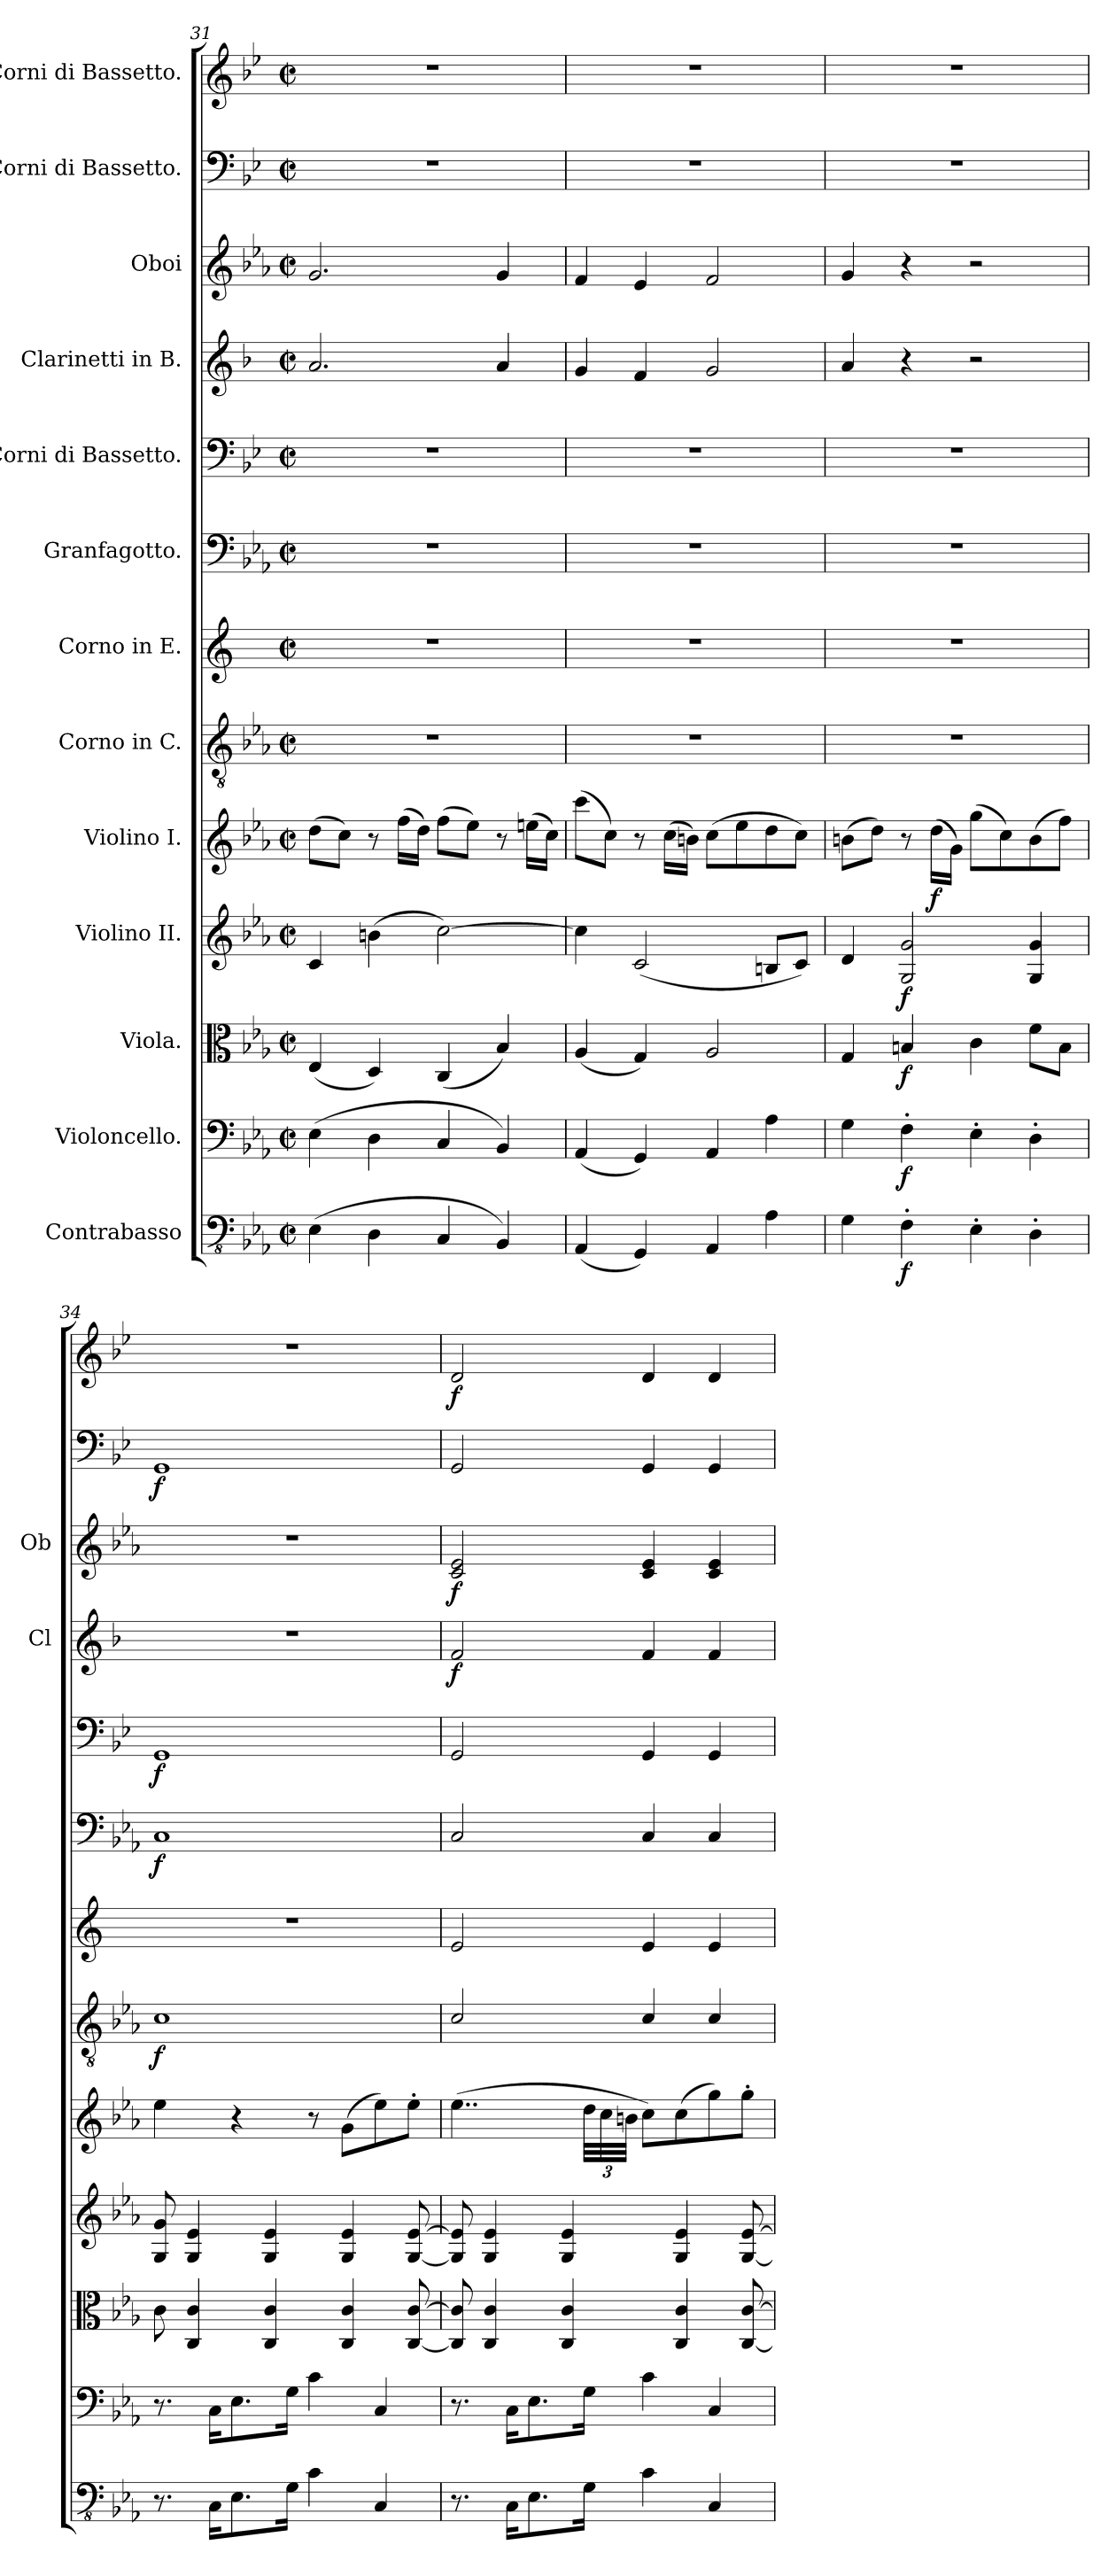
**kern	**dynam	**kern	**dynam	**kern	**dynam	**kern	**dynam	**kern	**dynam	**kern	**dynam	**kern	**kern	**dynam	**kern	**dynam	**kern	**dynam	**kern	**dynam	**kern	**dynam	**kern	**dynam
*part13	*part13	*part12	*part12	*part11	*part11	*part10	*part10	*part9	*part9	*part8	*part8	*part7	*part6	*part6	*part5	*part5	*part4	*part4	*part3	*part3	*part2	*part2	*part1	*part1
*staff13	*staff13	*staff12	*staff12	*staff11	*staff11	*staff10	*staff10	*staff9	*staff9	*staff8	*staff8	*staff7	*staff6	*staff6	*staff5	*staff5	*staff4	*staff4	*staff3	*staff3	*staff2	*staff2	*staff1	*staff1
*I"Contrabasso	*	*I"Violoncello.	*	*I"Viola.	*	*I"Violino II.	*	*I"Violino I.	*	*I"Corno in C.	*	*I"Corno in E.	*I"Granfagotto.	*	*I"Corni di Bassetto.	*	*I"Clarinetti in B.	*	*I"Oboi	*	*I"Corni di Bassetto.	*	*I"Corni di Bassetto.	*
*	*	*	*	*	*	*	*	*	*	*	*	*	*	*	*	*	*I'Cl	*	*I'Ob	*	*	*	*	*
*clefFv4	*	*clefF4	*	*clefC3	*	*clefG2	*	*clefG2	*	*clefGv2	*	*clefG2	*clefF4	*	*clefF4	*	*clefG2	*	*clefG2	*	*clefF4	*	*clefG2	*
*	*	*	*	*	*	*	*	*	*	*ITrd7c12	*	*ITrd5c9	*ITrd7c12	*	*ITrd4c7	*	*ITrd1c2	*	*	*	*ITrd4c7	*	*ITrd4c7	*
*k[b-e-a-]	*	*k[b-e-a-]	*	*k[b-e-a-]	*	*k[b-e-a-]	*	*k[b-e-a-]	*	*k[b-e-a-]	*	*k[b-e-a-]	*k[b-e-a-]	*	*k[b-e-a-]	*	*k[b-e-a-]	*	*k[b-e-a-]	*	*k[b-e-a-]	*	*k[b-e-a-]	*
*M2/2	*	*M2/2	*	*M2/2	*	*M2/2	*	*M2/2	*	*M2/2	*	*M2/2	*M2/2	*	*M2/2	*	*M2/2	*	*M2/2	*	*M2/2	*	*M2/2	*
*met(c|)	*	*met(c|)	*	*met(c|)	*	*met(c|)	*	*met(c|)	*	*met(c|)	*	*met(c|)	*met(c|)	*	*met(c|)	*	*met(c|)	*	*met(c|)	*	*met(c|)	*	*met(c|)	*
=31	=31	=31	=31	=31	=31	=31	=31	=31	=31	=31	=31	=31	=31	=31	=31	=31	=31	=31	=31	=31	=31	=31	=31	=31
(>4EE-\	.	(>4E-\	.	(<4E-/	.	4c/	.	(>8dd\L	.	1r	.	1r	1r	.	1r	.	2.g/	.	2.g/	.	1r	.	1r	.
.	.	.	.	.	.	.	.	8cc\J)	.	.	.	.	.	.	.	.	.	.	.	.	.	.	.	.
4DD\	.	4D\	.	4D/)	.	(>4bn\	.	8r	.	.	.	.	.	.	.	.	.	.	.	.	.	.	.	.
.	.	.	.	.	.	.	.	(>16ff\LL	.	.	.	.	.	.	.	.	.	.	.	.	.	.	.	.
.	.	.	.	.	.	.	.	16dd\JJ)	.	.	.	.	.	.	.	.	.	.	.	.	.	.	.	.
4CC/	.	4C/	.	(<4C/	.	[2cc\)	.	(>8ff\L	.	.	.	.	.	.	.	.	.	.	.	.	.	.	.	.
.	.	.	.	.	.	.	.	8ee-\J)	.	.	.	.	.	.	.	.	.	.	.	.	.	.	.	.
4BBB-/)	.	4BB-/)	.	4B-/)	.	.	.	8r	.	.	.	.	.	.	.	.	4g/	.	4g/	.	.	.	.	.
.	.	.	.	.	.	.	.	(>16een\LL	.	.	.	.	.	.	.	.	.	.	.	.	.	.	.	.
.	.	.	.	.	.	.	.	16cc\JJ)	.	.	.	.	.	.	.	.	.	.	.	.	.	.	.	.
=32	=32	=32	=32	=32	=32	=32	=32	=32	=32	=32	=32	=32	=32	=32	=32	=32	=32	=32	=32	=32	=32	=32	=32	=32
(<4AAA-/	.	(<4AA-/	.	(<4A-/	.	4cc\]	.	(>8ccc\L	.	1r	.	1r	1r	.	1r	.	4f/	.	4f/	.	1r	.	1r	.
.	.	.	.	.	.	.	.	8cc\J)	.	.	.	.	.	.	.	.	.	.	.	.	.	.	.	.
4GGG/)	.	4GG/)	.	4G/)	.	(<2c/	.	8r	.	.	.	.	.	.	.	.	4e-/	.	4e-/	.	.	.	.	.
.	.	.	.	.	.	.	.	(>16cc\LL	.	.	.	.	.	.	.	.	.	.	.	.	.	.	.	.
.	.	.	.	.	.	.	.	16bn\JJ)	.	.	.	.	.	.	.	.	.	.	.	.	.	.	.	.
4AAA-/	.	4AA-/	.	2A-/	.	.	.	(>8cc\L	.	.	.	.	.	.	.	.	2f/	.	2f/	.	.	.	.	.
.	.	.	.	.	.	.	.	8ee-\	.	.	.	.	.	.	.	.	.	.	.	.	.	.	.	.
4AA-\	.	4A-\	.	.	.	8Bn/L	.	8dd\	.	.	.	.	.	.	.	.	.	.	.	.	.	.	.	.
.	.	.	.	.	.	8c/J)	.	8cc\J)	.	.	.	.	.	.	.	.	.	.	.	.	.	.	.	.
!!LO:PB:g=z
=33	=33	=33	=33	=33	=33	=33	=33	=33	=33	=33	=33	=33	=33	=33	=33	=33	=33	=33	=33	=33	=33	=33	=33	=33
4GG\	.	4G\	.	4G/	.	4d/	.	(>8bn\L	.	1r	.	1r	1r	.	1r	.	4g/	.	4g/	.	1r	.	1r	.
.	.	.	.	.	.	.	.	8dd\J)	.	.	.	.	.	.	.	.	.	.	.	.	.	.	.	.
!	!LO:DY:b	!	!LO:DY:b	!	!LO:DY:b	!	!LO:DY:b	!	!	!	!	!	!	!	!	!	!	!	!	!	!	!	!	!
4FF'\	f	4F'\	f	4Bn/	f	2G/ 2g/	f	8r	.	.	.	.	.	.	.	.	4r	.	4r	.	.	.	.	.
!	!	!	!	!	!	!	!	!	!LO:DY:b	!	!	!	!	!	!	!	!	!	!	!	!	!	!	!
.	.	.	.	.	.	.	.	(>16dd\LL	f	.	.	.	.	.	.	.	.	.	.	.	.	.	.	.
.	.	.	.	.	.	.	.	16g\JJ)	.	.	.	.	.	.	.	.	.	.	.	.	.	.	.	.
4EE-'\	.	4E-'\	.	4c\	.	.	.	(>8gg\L	.	.	.	.	.	.	.	.	2r	.	2r	.	.	.	.	.
.	.	.	.	.	.	.	.	8cc\)	.	.	.	.	.	.	.	.	.	.	.	.	.	.	.	.
4DD'\	.	4D'\	.	8f\L	.	4G/ 4g/	.	(>8b\	.	.	.	.	.	.	.	.	.	.	.	.	.	.	.	.
.	.	.	.	8B\J	.	.	.	8ff\J)	.	.	.	.	.	.	.	.	.	.	.	.	.	.	.	.
=34	=34	=34	=34	=34	=34	=34	=34	=34	=34	=34	=34	=34	=34	=34	=34	=34	=34	=34	=34	=34	=34	=34	=34	=34
!	!	!	!	!	!	!	!	!	!	!	!LO:DY:b	!	!	!LO:DY:b	!	!LO:DY:b	!	!	!	!	!	!LO:DY:b	!	!
8.r	.	8.r	.	8c\	.	8G/ 8g/	.	4ee-\	.	1C	f	1r	1CC	f	1CC	f	1r	.	1r	.	1CC	f	1r	.
.	.	.	.	4C/ 4c/	.	4G/ 4e-/	.	.	.	.	.	.	.	.	.	.	.	.	.	.	.	.	.	.
16CC\KL	.	16C\KL	.	.	.	.	.	.	.	.	.	.	.	.	.	.	.	.	.	.	.	.	.	.
8.EE-\	.	8.E-\	.	.	.	.	.	4r	.	.	.	.	.	.	.	.	.	.	.	.	.	.	.	.
.	.	.	.	4C/ 4c/	.	4G/ 4e-/	.	.	.	.	.	.	.	.	.	.	.	.	.	.	.	.	.	.
16GG\Jk	.	16G\Jk	.	.	.	.	.	.	.	.	.	.	.	.	.	.	.	.	.	.	.	.	.	.
4C\	.	4c\	.	.	.	.	.	8r	.	.	.	.	.	.	.	.	.	.	.	.	.	.	.	.
.	.	.	.	4C/ 4c/	.	4G/ 4e-/	.	(>8g\L	.	.	.	.	.	.	.	.	.	.	.	.	.	.	.	.
4CC/	.	4C/	.	.	.	.	.	8ee-\)	.	.	.	.	.	.	.	.	.	.	.	.	.	.	.	.
.	.	.	.	[8C/ [8c/	.	[8G/ [8e-/	.	8ee-'\J	.	.	.	.	.	.	.	.	.	.	.	.	.	.	.	.
=35	=35	=35	=35	=35	=35	=35	=35	=35	=35	=35	=35	=35	=35	=35	=35	=35	=35	=35	=35	=35	=35	=35	=35	=35
!	!	!	!	!	!	!	!	!	!	!	!	!	!	!	!	!	!	!LO:DY:b	!	!LO:DY:b	!	!	!	!LO:DY:b
8.r	.	8.r	.	8C/] 8c/]	.	8G/] 8e-/]	.	(>4..ee-\	.	2C/	.	2G/	2CC/	.	2CC/	.	2e-/	f	2c/ 2e-/	f	2CC/	.	2G/	f
.	.	.	.	4C/ 4c/	.	4G/ 4e-/	.	.	.	.	.	.	.	.	.	.	.	.	.	.	.	.	.	.
16CC\KL	.	16C\KL	.	.	.	.	.	.	.	.	.	.	.	.	.	.	.	.	.	.	.	.	.	.
8.EE-\	.	8.E-\	.	.	.	.	.	.	.	.	.	.	.	.	.	.	.	.	.	.	.	.	.	.
.	.	.	.	4C/ 4c/	.	4G/ 4e-/	.	.	.	.	.	.	.	.	.	.	.	.	.	.	.	.	.	.
*	*	*	*	*	*	*	*	*Xbrackettup	*	*	*	*	*	*	*	*	*	*	*	*	*	*	*	*
16GG\Jk	.	16G\Jk	.	.	.	.	.	48dd\LLL	.	.	.	.	.	.	.	.	.	.	.	.	.	.	.	.
.	.	.	.	.	.	.	.	48cc\	.	.	.	.	.	.	.	.	.	.	.	.	.	.	.	.
.	.	.	.	.	.	.	.	48bn\JJJ	.	.	.	.	.	.	.	.	.	.	.	.	.	.	.	.
4C\	.	4c\	.	.	.	.	.	8cc\L)	.	4C/	.	4G/	4CC/	.	4CC/	.	4e-/	.	4c/ 4e-/	.	4CC/	.	4G/	.
.	.	.	.	4C/ 4c/	.	4G/ 4e-/	.	(>8cc\	.	.	.	.	.	.	.	.	.	.	.	.	.	.	.	.
4CC/	.	4C/	.	.	.	.	.	8gg\)	.	4C/	.	4G/	4CC/	.	4CC/	.	4e-/	.	4c/ 4e-/	.	4CC/	.	4G/	.
.	.	.	.	[8C/ [8c/	.	[8G/ [8e-/	.	8gg'\J	.	.	.	.	.	.	.	.	.	.	.	.	.	.	.	.
=	=	=	=	=	=	=	=	=	=	=	=	=	=	=	=	=	=	=	=	=	=	=	=	=
*-	*-	*-	*-	*-	*-	*-	*-	*-	*-	*-	*-	*-	*-	*-	*-	*-	*-	*-	*-	*-	*-	*-	*-	*-
